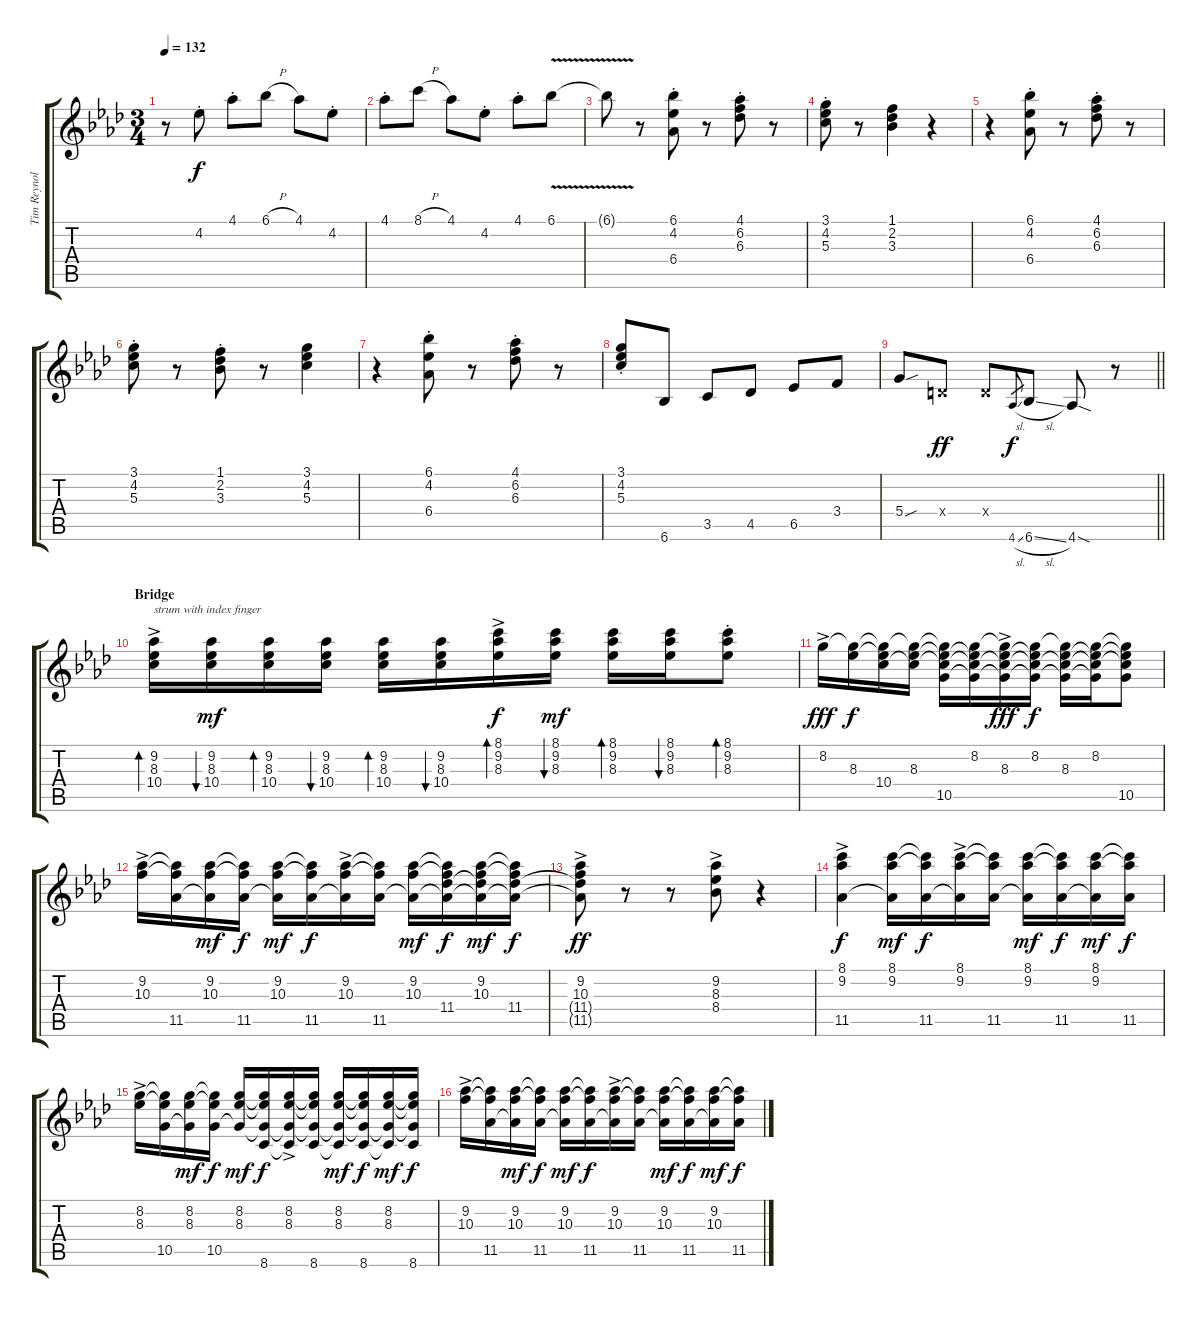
\track ("Tim Reynolds" "Tim Reynol") {instrument acousticguitarsteel}
\staff {score tabs}
\tuning (E4 B3 G3 D3 A2 E2) {hide}
\ts (3 4)
\tempo 132
\clef g2
\ks ab
r.8{dy f volume 10} 4.2{st}.8 4.1{st}.8 6.1{h}.8 4.1.8 4.2{st}.8 |
4.1{st}.8 8.1{h}.8 4.1.8 4.2{st}.8 4.1{st}.8 6.1{v}.8 |
6.1{t}.8 r.8 (6.1{st} 4.2{st} 6.4{st}).8 r.8 (4.1{st} 6.2{st} 6.3{st}).8 r.8 |
(3.1{st} 4.2{st} 5.3{st}).8 r.8 (1.1 2.2 3.3).4 r.4 |
r.4 (6.1{st} 4.2{st} 6.4{st}).8 r.8 (4.1{st} 6.2{st} 6.3{st}).8 r.8 |
(3.1{st} 4.2{st} 5.3{st}).8 r.8 (1.1{st} 2.2{st} 3.3{st}).8 r.8 (3.1 4.2 5.3).4 |
r.4 (6.1{st} 4.2{st} 6.4{st}).8 r.8 (4.1{st} 6.2{st} 6.3{st}).8 r.8 |
(3.1{st} 4.2{st} 5.3{st}).8 6.6.8 3.5.8 4.5.8 6.5.8 3.4.8 |
\barLineRight lightlight
5.4{sou}.8 0.4{x}.8{dy ff} 0.4{x}.8 4.6{sl}.8{gr dy f} 6.6{sl}.8 4.6{sod}.8 r.8 |
\section ("" "Bridge")
(9.2{ac} 8.3{ac} 10.4{ac}).16{bd 60 txt "strum with index finger"} (9.2 8.3 10.4).16{bu 60 dy mf} (9.2 8.3 10.4).16{bd 60} (9.2 8.3 10.4).16{bu 60} (9.2 8.3 10.4).16{bd 60} (9.2 8.3 10.4).16{bu 60} (8.1{ac} 9.2{ac} 8.3{ac}).16{bd 60 dy f} (8.1 9.2 8.3).16{bu 60 dy mf} (8.1 9.2 8.3).16{bd 60} (8.1 9.2 8.3).16{bu 60} (8.1{st} 9.2{st} 8.3{st}).8{bd 60} |
8.2{ac}.16{dy fff} (8.2{t} 8.3).16{dy f} (8.2{t} 8.3{t} 10.4).16 (8.2{t} 8.3 10.4{t}).16 (8.2{t} 8.3{t} 10.4{t} 10.5).16 (8.2 8.3{t} 10.4{t} 10.5{t}).16 (8.2{t} 8.3{ac} 10.4{t} 10.5{t}).16{dy fff} (8.2 8.3{t} 10.4{t} 10.5{t}).16{dy f} (8.2{t} 8.3 10.4{t} 10.5{t}).16 (8.2 8.3{t} 10.4{t} 10.5{t}).16 (8.2{t} 8.3{t} 10.4{t} 10.5).8 |
(9.2{ac} 10.3{ac}).16 (9.2{t} 10.3{t} 11.5).16 (9.2 10.3 11.5{t}).16{dy mf} (9.2{t} 10.3{t} 11.5).16{dy f} (9.2 10.3 11.5{t}).16{dy mf} (9.2{t} 10.3{t} 11.5).16{dy f} (9.2{ac} 10.3{ac} 11.5{t}).16 (9.2{t} 10.3{t} 11.5).16 (9.2 10.3 11.5{t}).16{dy mf} (9.2{t} 10.3{t} 11.4 11.5{t}).16{dy f} (9.2 10.3 11.4{t} 11.5{t}).16{dy mf} (9.2{t} 10.3{t} 11.4 11.5{t}).16{dy f} |
(9.2{ac} 10.3{ac} 11.4{t} 11.5{t}).8{dy ff} r.8 r.8 (9.2{ac} 8.3{ac} 8.4{ac}).8 r.4 |
(8.1{ac} 9.2{ac} 11.5{ac}).4{dy f} (8.1 9.2 11.5{t}).16{dy mf} (8.1{t} 9.2{t} 11.5).16{dy f} (8.1{ac} 9.2{ac} 11.5{t}).16 (8.1{t} 9.2{t} 11.5).16 (8.1 9.2 11.5{t}).16{dy mf} (8.1{t} 9.2{t} 11.5).16{dy f} (8.1 9.2 11.5{t}).16{dy mf} (8.1{t} 9.2{t} 11.5).16{dy f} |
(8.2{ac} 8.3{ac}).16 (8.2{t} 8.3{t} 10.5).16 (8.2 8.3 10.5{t}).16{dy mf} (8.2{t} 8.3{t} 10.5).16{dy f} (8.2 8.3 10.5{t}).16{dy mf} (8.2{t} 8.3{t} 10.5{t} 8.6).16{dy f} (8.2{ac} 8.3{ac} 10.5{t} 8.6{t}).16 (8.2{t} 8.3{t} 10.5{t} 8.6).16 (8.2 8.3 10.5{t} 8.6{t}).16{dy mf} (8.2{t} 8.3{t} 10.5{t} 8.6).16{dy f} (8.2 8.3 10.5{t} 8.6{t}).16{dy mf} (8.2{t} 8.3{t} 10.5{t} 8.6).16{dy f} |
(9.2{ac} 10.3{ac}).16 (9.2{t} 10.3{t} 11.5).16 (9.2 10.3 11.5{t}).16{dy mf} (9.2{t} 10.3{t} 11.5).16{dy f} (9.2 10.3 11.5{t}).16{dy mf} (9.2{t} 10.3{t} 11.5).16{dy f} (9.2{ac} 10.3{ac} 11.5{t}).16 (9.2{t} 10.3{t} 11.5).16 (9.2 10.3 11.5{t}).16{dy mf} (9.2{t} 10.3{t} 11.5).16{dy f} (9.2 10.3 11.5{t}).16{dy mf} (9.2{t} 10.3{t} 11.5).16{dy f}
